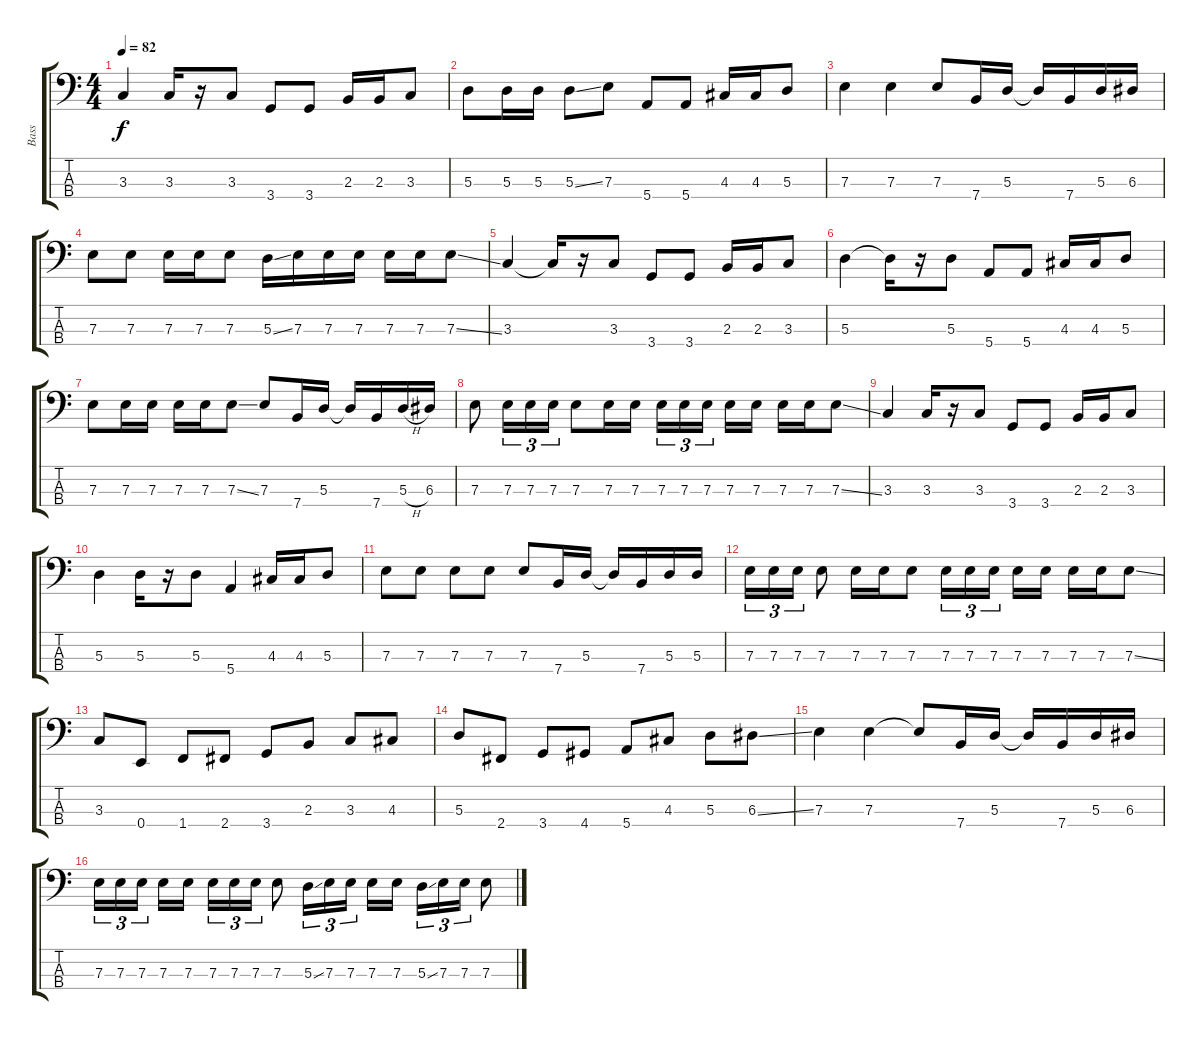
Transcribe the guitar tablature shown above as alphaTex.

\track ("Bass" "Bass") {instrument electricbassfinger}
\staff {score tabs}
\tuning (G2 D2 A1 E1) {hide}
\ts (4 4)
\tempo 82
\clef f4
\ks c
3.3.4{dy f} 3.3.16 r.16 3.3.8 3.4.8 3.4.8 2.3.16 2.3.16 3.3.8 |
5.3.8 5.3.16 5.3.16 5.3{ss}.8 7.3.8 5.4.8 5.4.8 4.3.16 4.3.16 5.3.8 |
7.3.4 7.3.4 7.3.8 7.4.16 5.3.16 5.3{t}.16 7.4.16 5.3.16 6.3.16 |
7.3.8 7.3.8 7.3.16 7.3.16 7.3.8 5.3{ss}.16 7.3.16 7.3.16 7.3.16 7.3.16 7.3.16 7.3{ss}.8 |
3.3.4 3.3{t}.16 r.16 3.3.8 3.4.8 3.4.8 2.3.16 2.3.16 3.3.8 |
5.3.4 5.3{t}.16 r.16 5.3.8 5.4.8 5.4.8 4.3.16 4.3.16 5.3.8 |
7.3.8 7.3.16 7.3.16 7.3.16 7.3.16 7.3{ss}.8 7.3.8 7.4.16 5.3.16 5.3{t}.16 7.4.16 5.3{h}.16 6.3.16 |
7.3.8 7.3.16{tu (3 2)} 7.3.16{tu (3 2)} 7.3.16{tu (3 2)} 7.3.8 7.3.16 7.3.16 7.3.16{tu (3 2)} 7.3.16{tu (3 2)} 7.3.16{tu (3 2)} 7.3.16 7.3.16 7.3.16 7.3.16 7.3{ss}.8 |
3.3.4 3.3.16 r.16 3.3.8 3.4.8 3.4.8 2.3.16 2.3.16 3.3.8 |
5.3.4 5.3.16 r.16 5.3.8 5.4.4 4.3.16 4.3.16 5.3.8 |
7.3.8 7.3.8 7.3.8 7.3.8 7.3.8 7.4.16 5.3.16 5.3{t}.16 7.4.16 5.3.16 5.3.16 |
7.3.16{tu (3 2)} 7.3.16{tu (3 2)} 7.3.16{tu (3 2)} 7.3.8 7.3.16 7.3.16 7.3.8 7.3.16{tu (3 2)} 7.3.16{tu (3 2)} 7.3.16{tu (3 2)} 7.3.16 7.3.16 7.3.16 7.3.16 7.3{ss}.8 |
3.3.8 0.4.8 1.4.8 2.4.8 3.4.8 2.3.8 3.3.8 4.3.8 |
5.3.8 2.4.8 3.4.8 4.4.8 5.4.8 4.3.8 5.3.8 6.3{ss}.8 |
7.3.4 7.3.4 7.3{t}.8 7.4.16 5.3.16 5.3{t}.16 7.4.16 5.3.16 6.3.16 |
7.3.16{tu (3 2)} 7.3.16{tu (3 2)} 7.3.16{tu (3 2)} 7.3.16 7.3.16 7.3.16{tu (3 2)} 7.3.16{tu (3 2)} 7.3.16{tu (3 2)} 7.3.8 5.3{ss}.16{tu (3 2)} 7.3.16{tu (3 2)} 7.3.16{tu (3 2)} 7.3.16 7.3.16 5.3{ss}.16{tu (3 2)} 7.3.16{tu (3 2)} 7.3.16{tu (3 2)} 7.3{ss}.8
